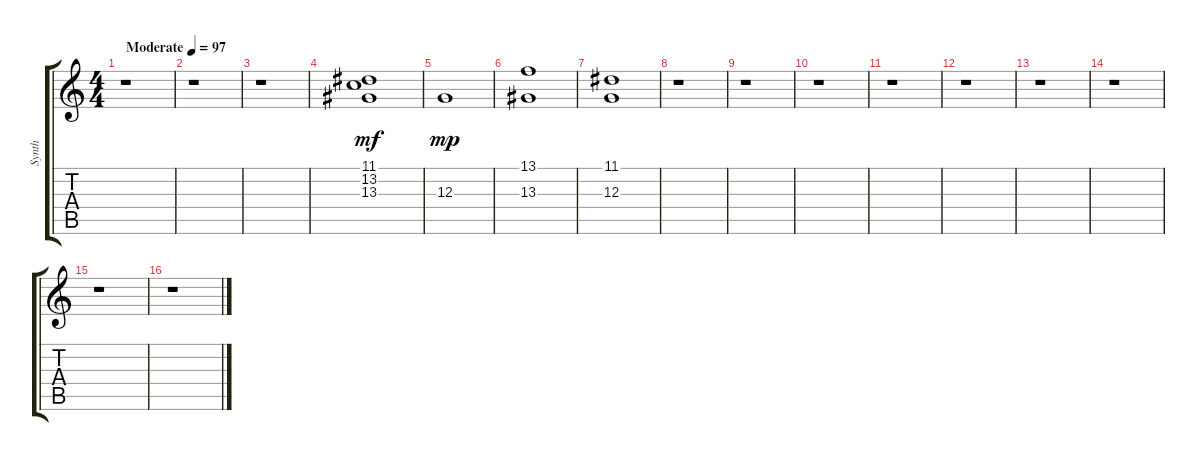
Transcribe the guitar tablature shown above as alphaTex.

\track ("Synth" "Synth") {instrument synthvoice}
\staff {score tabs}
\tuning (E4 B3 G3 D3 A2 E2) {hide}
\ts (4 4)
\tempo (97 "Moderate")
\clef g2
\ks c
r.1{dy mf instrument synthvoice} |
r.1 |
r.1 |
(11.1 13.2 13.3).1 |
12.3.1{dy mp} |
(13.1 13.3).1 |
(11.1 12.3).1 |
r.1 |
r.1 |
r.1 |
r.1 |
r.1 |
r.1 |
r.1 |
r.1 |
r.1
